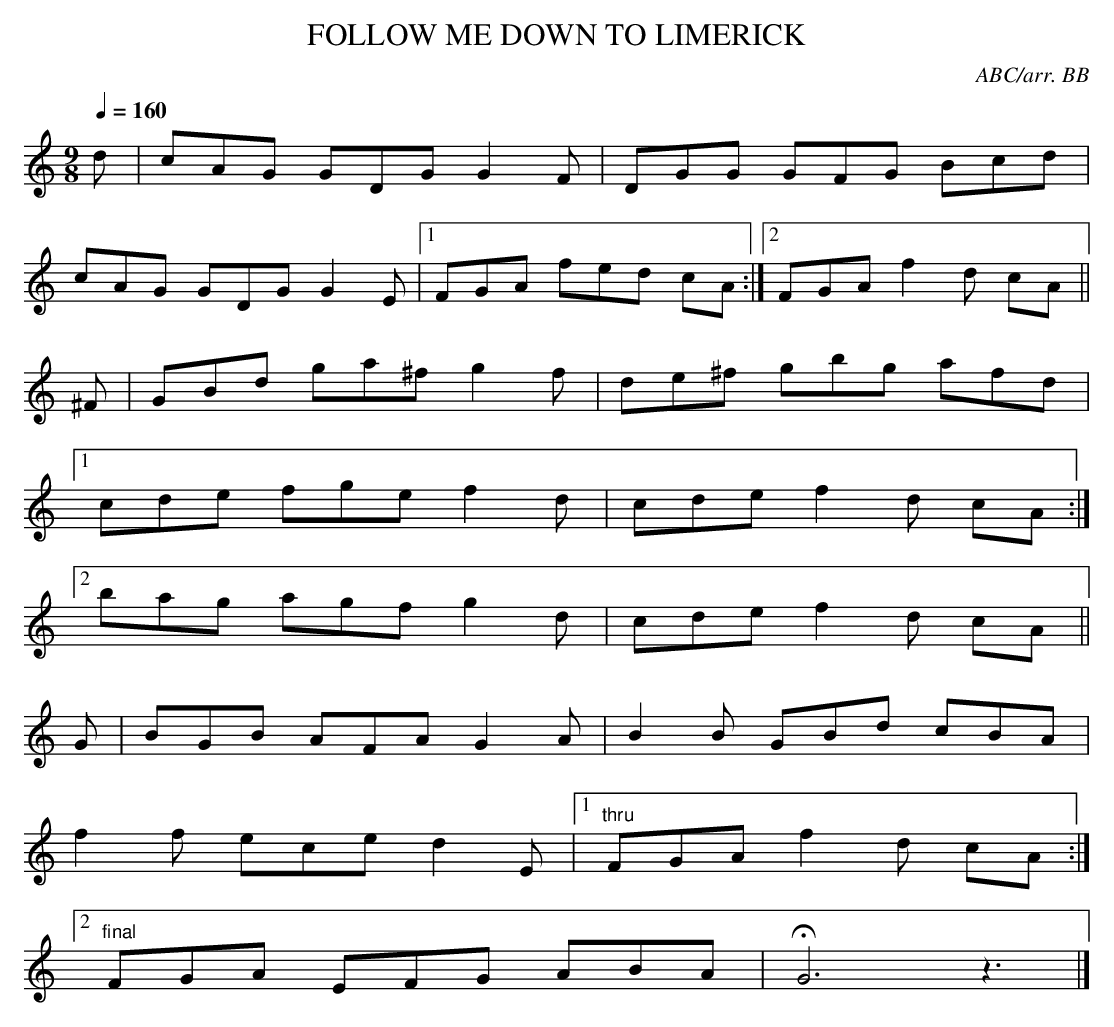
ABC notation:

X:1
T:FOLLOW ME DOWN TO LIMERICK
C:ABC/arr. BB
Q:1/4=160
L:1/8
M:9/8
K:Gmix
d|cAG GDG G2F|DGG GFG Bcd|
cAG GDG G2E|1 FGA fed cA:|\
[2 FGA f2d cA||
^F|GBd ga^f g2f|de^f gbg afd|
[1 cde fge f2d|cde f2d cA :|
[2 bag agf g2d|cde f2d cA ||
G|BGB AFA G2A|B2B GBd cBA|
f2f ece d2E|1 "thru"FGA f2d cA :|
[2 "final" FGA EFG ABA|HG6z3|]
